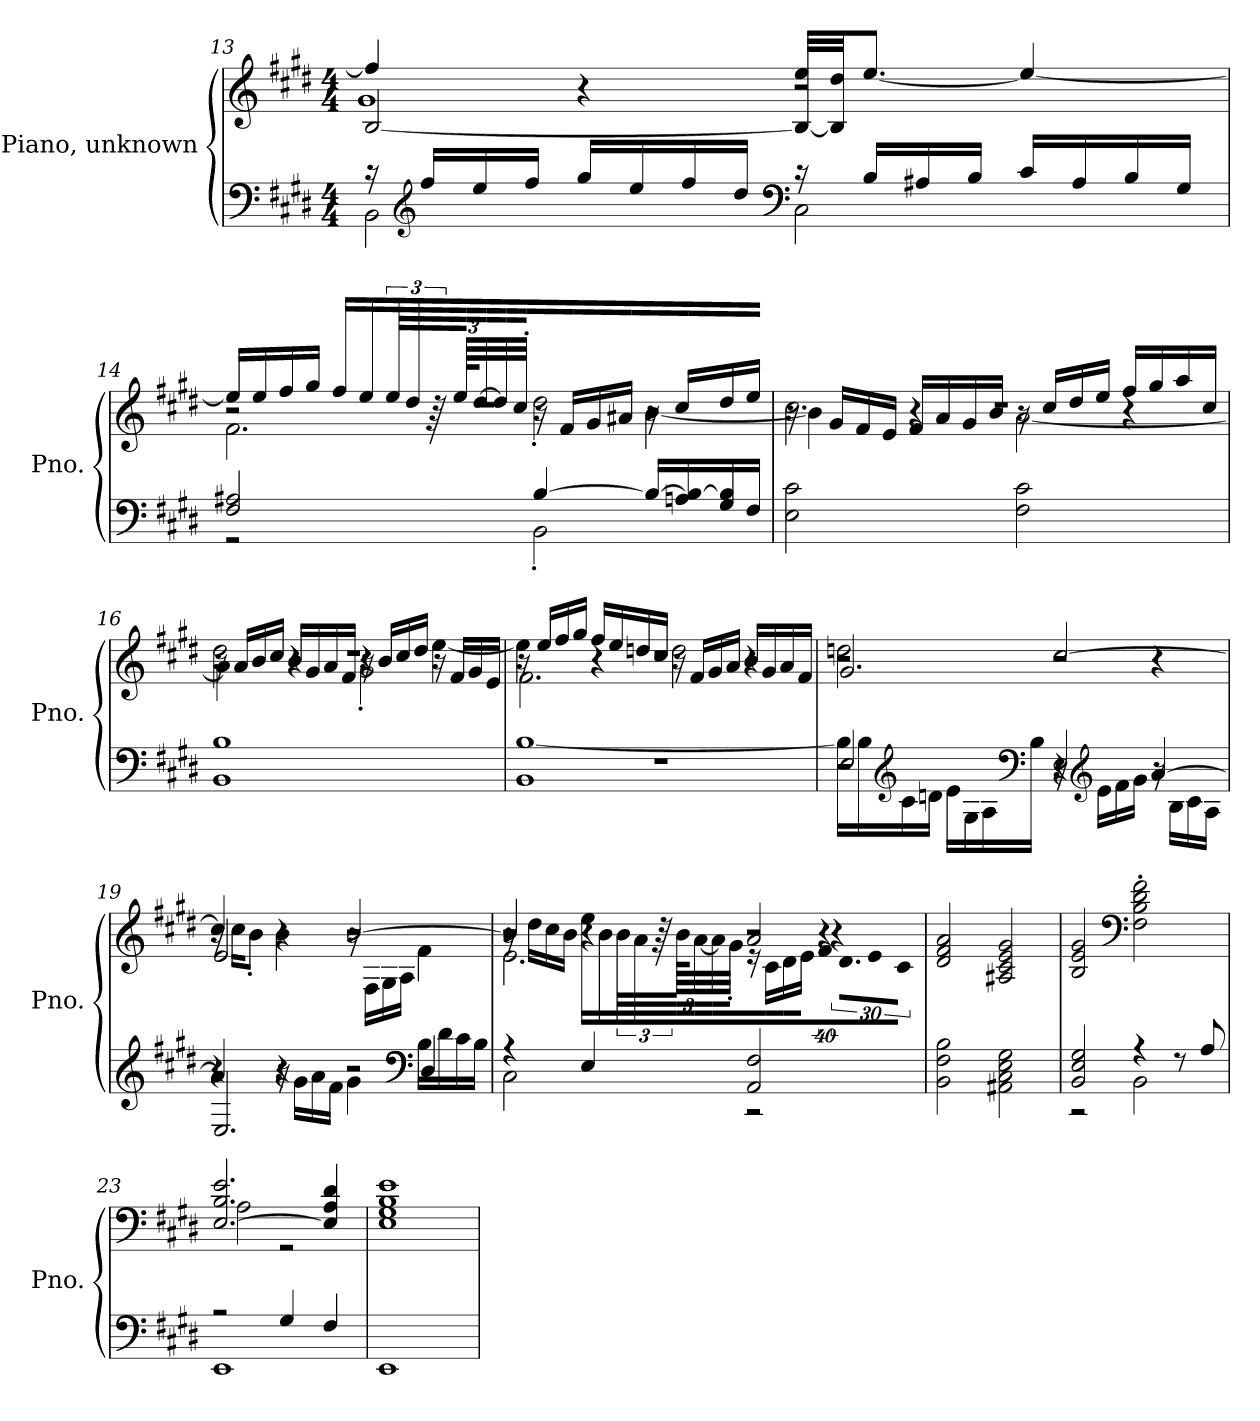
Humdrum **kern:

**kern	**kern
*part1	*part1
*staff2	*staff1
*I"Piano, unknown	*
*I'Pno.	*
!!LO:LB:g=z
*clefF4	*clefG2
*k[f#c#g#d#]	*k[f#c#g#d#]
*M4/4	*M4/4
=13	=13
*^	*^
*	*	*	*^
16r	2BB\	4ff#/]	[2B/	1g#
*clefG2	*	*	*	*
16ff#/LL	.	.	.	.
16ee/	.	.	.	.
16ff#/JJ	.	.	.	.
16gg#/LL	.	4r	.	.
16ee/	.	.	.	.
16ff#/	.	.	.	.
16dd#/JJ	.	.	.	.
*clefF4	*	*	*	*
16r	2C#\	2r	32B/_ 32ee/LLL	.
.	.	.	32B/] 32dd#/JJ	.
16B/LL	.	.	[8.ee/J	.
16A#X/	.	.	.	.
16B/JJ	.	.	.	.
16c#/LL	.	.	4ee/_	.
16A#/	.	.	.	.
16B/	.	.	.	.
16G#/JJ	.	.	.	.
!!LO:LB:g=z
=14	=14	=14	=14	=14
*	*	*	*	*^
2F#/ 2A#X/	2r	1r	2r	16ee/LL]	2.f#\
.	.	.	.	16ee/	.
.	.	.	.	16ff#/	.
.	.	.	.	16gg#/JJ	.
.	.	.	.	16ff#/LL	.
.	.	.	.	16ee/	.
.	.	.	.	96ee/LL	.
.	.	.	.	96dd#/JJJJ	.
.	.	.	.	96r	.
*	*	*	*	*Xbrackettup	*
.	.	.	.	96ee/KLLL	.
.	.	.	.	[48dd#/	.
.	.	.	.	32dd#/]	.
.	.	.	.	32cc#'/JJJ	.
[4B/	2BB'\	.	2dd#'\	16r	.
.	.	.	.	16f#/LL	.
.	.	.	.	16g#/	.
.	.	.	.	16a#X/JJ	.
16B/LL_	.	.	.	16r	[4b\
16An/ 16B/_	.	.	.	16cc#/LL	.
16G#/ 16B/]	.	.	.	16dd#/	.
16F#/JJ	.	.	.	16ee/JJ	.
*v	*v	*	*	*	*
=15	=15	=15	=15	=15
2E\ 2c#\	1r	2.cc#\	16r	4b\]
.	.	.	16g#/LL	.
.	.	.	16f#/	.
.	.	.	16e/JJ	.
.	.	.	16f#/LL	4r
.	.	.	16a/	.
.	.	.	16g#/	.
.	.	.	16b/JJ	.
2F#\ 2c#\	.	.	16r	[2a\
.	.	.	16cc#/LL	.
.	.	.	16dd#/	.
.	.	.	16ee/JJ	.
.	.	4r	16ff#/LL	.
.	.	.	16gg#/	.
.	.	.	16aa/	.
.	.	.	16cc#/JJ	.
!!LO:LB:g=z	!!	!!	!!
=16	=16	=16	=16	=16
1BB 1B	1r	2dd#\	16r	4a\]
.	.	.	16a/LL	.
.	.	.	16b/	.
.	.	.	16cc#/JJ	.
.	.	.	16b/LL	4r
.	.	.	16g#/	.
.	.	.	16a/	.
.	.	.	16f#/JJ	.
.	.	4r	16r	2g#'\
.	.	.	16b/LL	.
.	.	.	16cc#/	.
.	.	.	16dd#/JJ	.
.	.	[4ee\	16r	.
.	.	.	16f#/LL	.
.	.	.	16g#/	.
.	.	.	16e/JJ	.
=17	=17	=17	=17	=17
*^	*	*	*	*
*	*^	*	*	*	*
1r	[1B	1BB	1r	4ee\]	16r	2.f#\
.	.	.	.	.	16ee/LL	.
.	.	.	.	.	16ff#/	.
.	.	.	.	.	16gg#/JJ	.
.	.	.	.	4r	16ff#/LL	.
.	.	.	.	.	16ee/	.
.	.	.	.	.	16ddn/	.
.	.	.	.	.	16cc#/JJ	.
.	.	.	.	2dd\	16r	.
.	.	.	.	.	16f#/LL	.
.	.	.	.	.	16g#/	.
.	.	.	.	.	16a/JJ	.
.	.	.	.	.	16b/LL	4r
.	.	.	.	.	16g#/	.
.	.	.	.	.	16a/	.
.	.	.	.	.	16f#/JJ	.
*	*	*	*	*	*v	*v
!!LO:PB:g=z
=18	=18	=18	=18	=18	=18
2r	16B\LL]	2E/	2r	2ddn\	2.g#/
.	16B\	.	.	.	.
*clefG2	*	*	*	*	*
.	16c#\	.	.	.	.
.	16dn\JJ	.	.	.	.
.	16e\LL	.	.	.	.
.	16G#\	.	.	.	.
.	16A\	.	.	.	.
*clefF4	*	*	*	*	*
.	16B\JJ	.	.	.	.
4r	16r	2E/	[2cc#/	2r	.
*clefG2	*	*	*	*	*
.	16e\LL	.	.	.	.
.	16f#\	.	.	.	.
.	16g#\JJ	.	.	.	.
[4a/	16r	.	.	.	4r
.	16B\LL	.	.	.	.
.	16c#\	.	.	.	.
.	16A\JJ	.	.	.	.
=19	=19	=19	=19	=19	=19
4a/]	4r	2.E/	4cc#/]	16r	2e/
.	.	.	.	16cc#\KL	.
.	.	.	.	8b'\J	.
4r	16r	.	4r	4b\	.
.	16g#\LL	.	.	.	.
.	16a\	.	.	.	.
.	16f#\JJ	.	.	.	.
2r	4g#\	.	[2b/	16r	2r
.	.	.	.	16F#\LL	.
.	.	.	.	16G#\	.
.	.	.	.	16A\JJ	.
*clefF4	*	*	*	*	*
.	16B\LL	4D#/	.	4f#\	.
.	16d#\	.	.	.	.
.	16c#\	.	.	.	.
.	16B\JJ	.	.	.	.
*	*v	*v	*	*	*
!!LO:LB:g=z
=20	=20	=20	=20	=20
*	*	*	*	*^
4r	2C#\	4b/]	16r	2r	2.e\
.	.	.	16dd#\LL	.	.
.	.	.	16cc#\	.	.
.	.	.	16b\JJ	.	.
4E/	.	4r	16ee\LL	.	.
.	.	.	16b\	.	.
*	*	*	*brackettup	*	*
.	.	.	96b\LL	.	.
.	.	.	96a\JJJJ	.	.
.	.	.	96r	.	.
*	*	*	*Xbrackettup	*	*
.	.	.	96b\KLLL	.	.
.	.	.	[48a\	.	.
.	.	.	32a\]	.	.
.	.	.	32g#'\JJJ	.	.
2AA/ 2F#/	2r	2r	16r	2a/	.
.	.	.	16c#\LL	.	.
.	.	.	16d#\	.	.
.	.	.	16e\JJ	.	.
*	*	*	*brackettup	*	*
!	!	!	!LO:N:vis=32	!	!
.	.	.	640%23f#\	.	4r
!	!	!	!LO:N:vis=64	!	!
.	.	.	960%17r	.	.
!	!	!	!LO:N:vis=32.	!	!
.	.	.	1920%103d#\KLL	.	.
!	!	!	!LO:N:vis=16	!	!
.	.	.	1920%137e\	.	.
!	!	!	!LO:N:vis=16	!	!
.	.	.	1920%137c#\JJ	.	.
*v	*v	*	*	*	*
*	*v	*v	*v	*v
=21	=21
2BB\ 2F#\ 2B\	2d#/ 2f#/ 2a/
2AA#X\ 2C#\ 2E\ 2G#\	2A#X/ 2c#/ 2e/ 2g#/
=22	=22
*^	*
2BB/ 2E/ 2G#/	2r	2B/ 2e/ 2g#/
*	*	*clefF4
4r	2BB\	2F#\' 2B\' 2d#\' 2f#\'
8r	.	.
8A/	.	.
=23	=23	=23
*	*	*^
2r	1EE	[2.E/ 2.B/ 2.e/	2A\
4G#/	.	.	2r
4F#/	.	4E/] 4A/ 4d#/	.
*v	*v	*	*
*	*v	*v
=24	=24
1EE	1E 1G# 1B 1e
=	=
*-	*-
